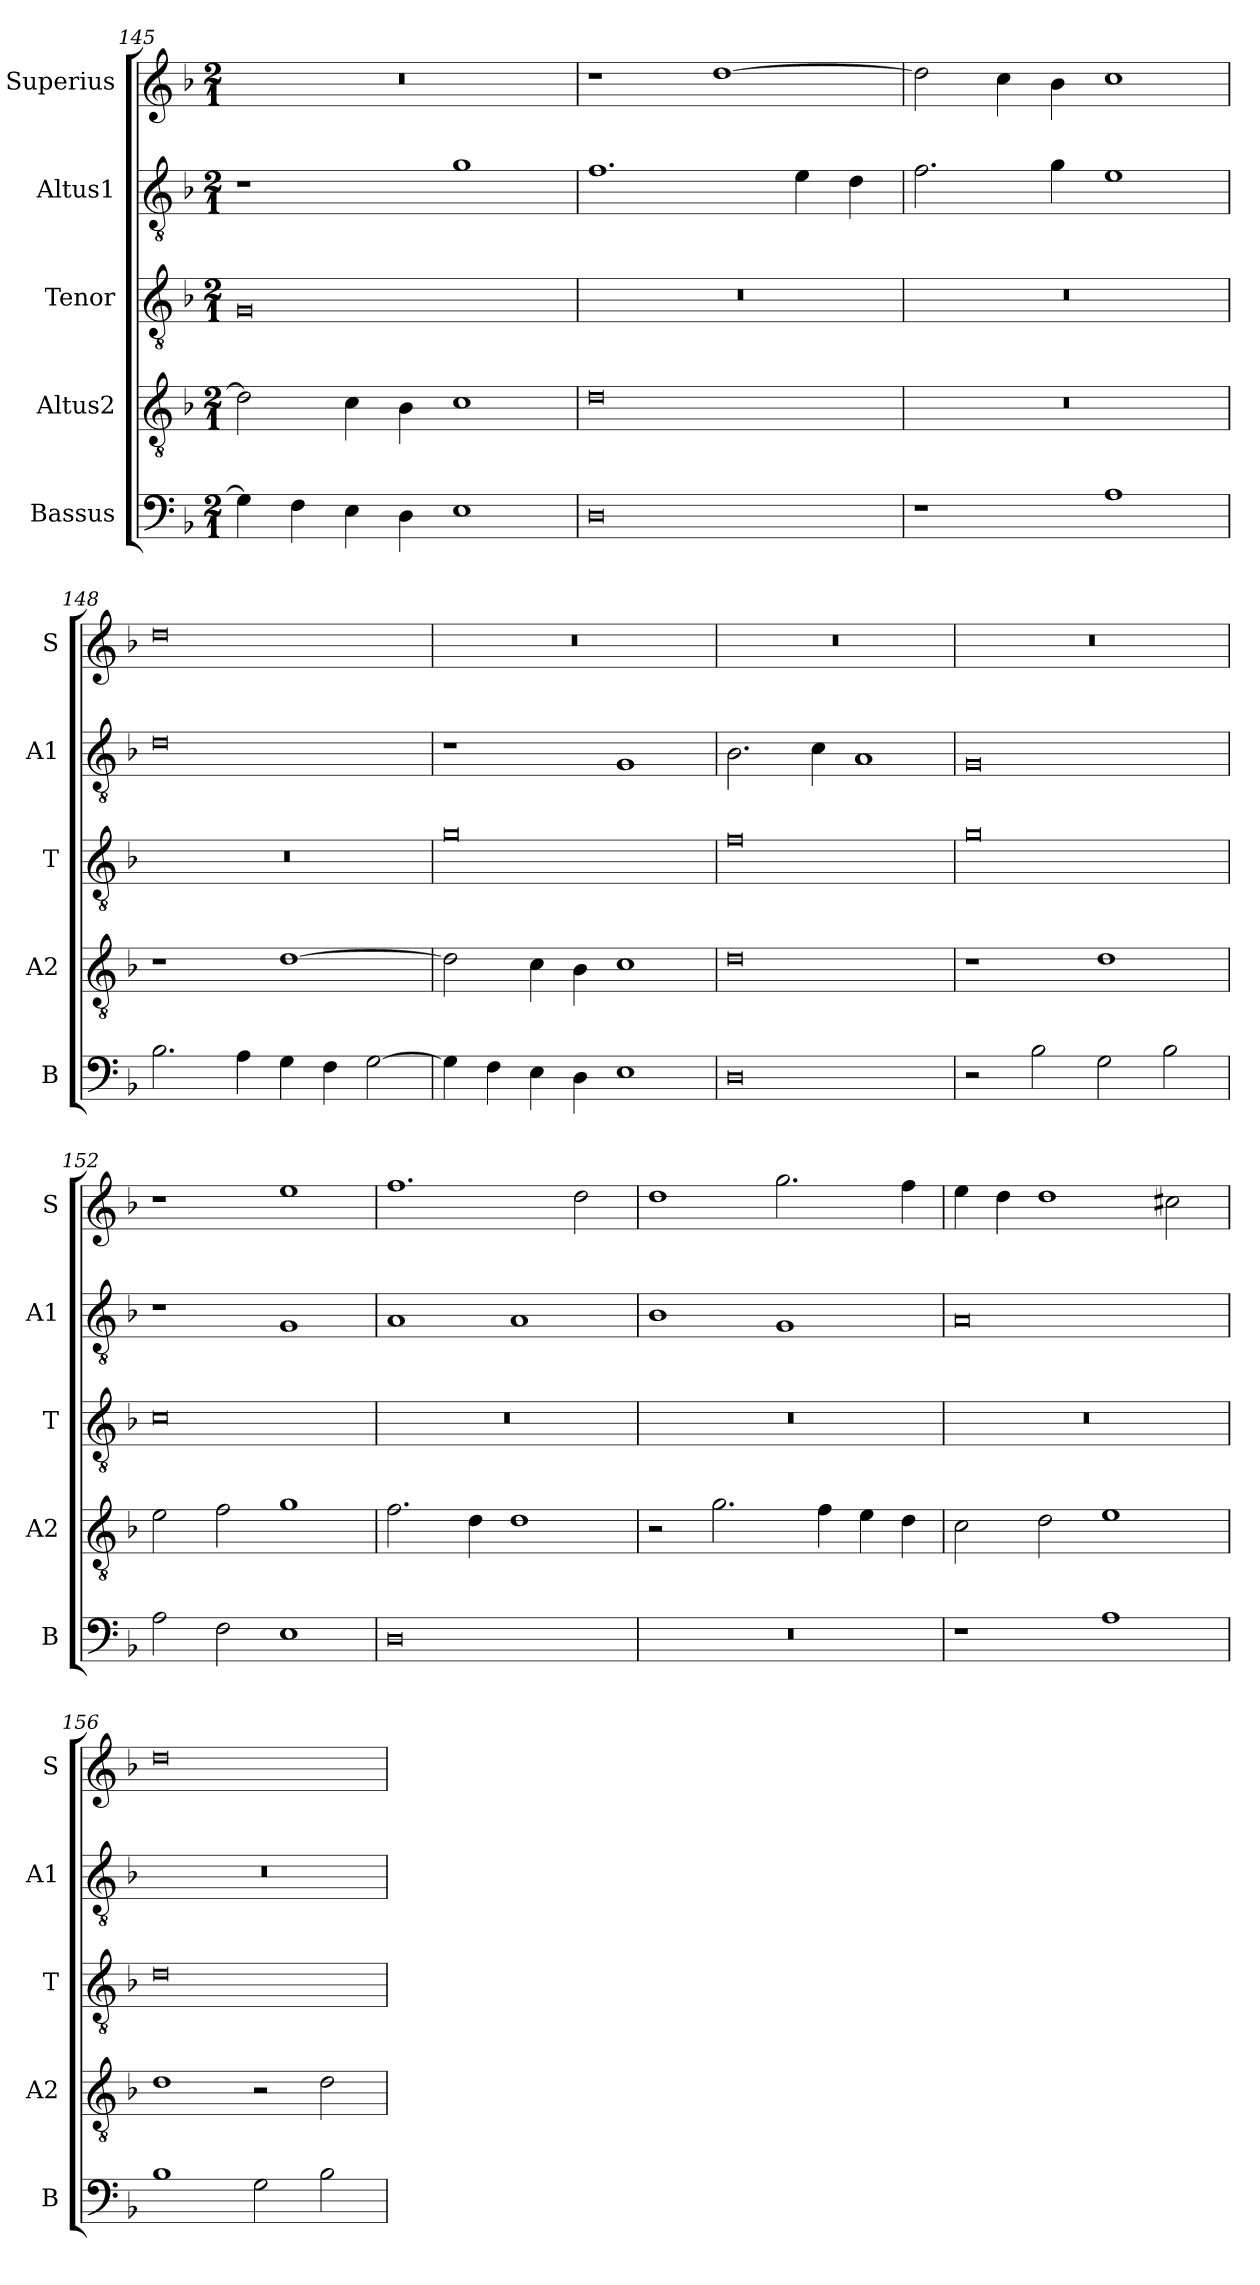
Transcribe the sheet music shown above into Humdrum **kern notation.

**kern	**kern	**kern	**kern	**kern
*part5	*part4	*part3	*part2	*part1
*staff5	*staff4	*staff3	*staff2	*staff1
*I"Bassus	*I"Altus2	*I"Tenor	*I"Altus1	*I"Superius
*I'B	*I'A2	*I'T	*I'A1	*I'S
*clefF4	*clefGv2	*clefGv2	*clefGv2	*clefG2
*k[b-]	*k[b-]	*k[b-]	*k[b-]	*k[b-]
*M2/1	*M2/1	*M2/1	*M2/1	*M2/1
=145	=145	=145	=145	=145
4G\]	2d\]	0G	1r	0r
4F\	.	.	.	.
4E\	4c\	.	.	.
4D\	4B-\	.	.	.
1E	1c	.	1g	.
=146	=146	=146	=146	=146
0D	0d	0r	1.f	1r
.	.	.	.	[1dd
.	.	.	4e\	.
.	.	.	4d\	.
=147	=147	=147	=147	=147
1r	0r	0r	2.f\	2dd\]
.	.	.	.	4cc\
.	.	.	4g\	4b-\
1A	.	.	1e	1cc
=148	=148	=148	=148	=148
2.B-\	1r	0r	0d	0dd
4A\	.	.	.	.
4G\	[1d	.	.	.
4F\	.	.	.	.
[2G\	.	.	.	.
=149	=149	=149	=149	=149
4G\]	2d\]	0g	1r	0r
4F\	.	.	.	.
4E\	4c\	.	.	.
4D\	4B-\	.	.	.
1E	1c	.	1G	.
=150	=150	=150	=150	=150
0D	0d	0f	2.B-\	0r
.	.	.	4c\	.
.	.	.	1A	.
=151	=151	=151	=151	=151
2r	1r	0g	0G	0r
2B-\	.	.	.	.
2G\	1d	.	.	.
2B-\	.	.	.	.
=152	=152	=152	=152	=152
2A\	2e\	0c	1r	1r
2F\	2f\	.	.	.
1E	1g	.	1G	1ee
=153	=153	=153	=153	=153
0D	2.f\	0r	1A	1.ff
.	4d\	.	.	.
.	1d	.	1A	.
.	.	.	.	2dd\
=154	=154	=154	=154	=154
0r	2r	0r	1B-	1dd
.	2.g\	.	.	.
.	.	.	1G	2.gg\
.	4f\	.	.	.
.	4e\	.	.	.
.	4d\	.	.	4ff\
=155	=155	=155	=155	=155
1r	2c\	0r	0A	4ee\
.	.	.	.	4dd\
.	2d\	.	.	1dd
1A	1e	.	.	.
.	.	.	.	2cc#X\
=156	=156	=156	=156	=156
1B-	1d	0d	0r	0dd
2G\	2r	.	.	.
2B-\	2d\	.	.	.
=	=	=	=	=
*-	*-	*-	*-	*-
